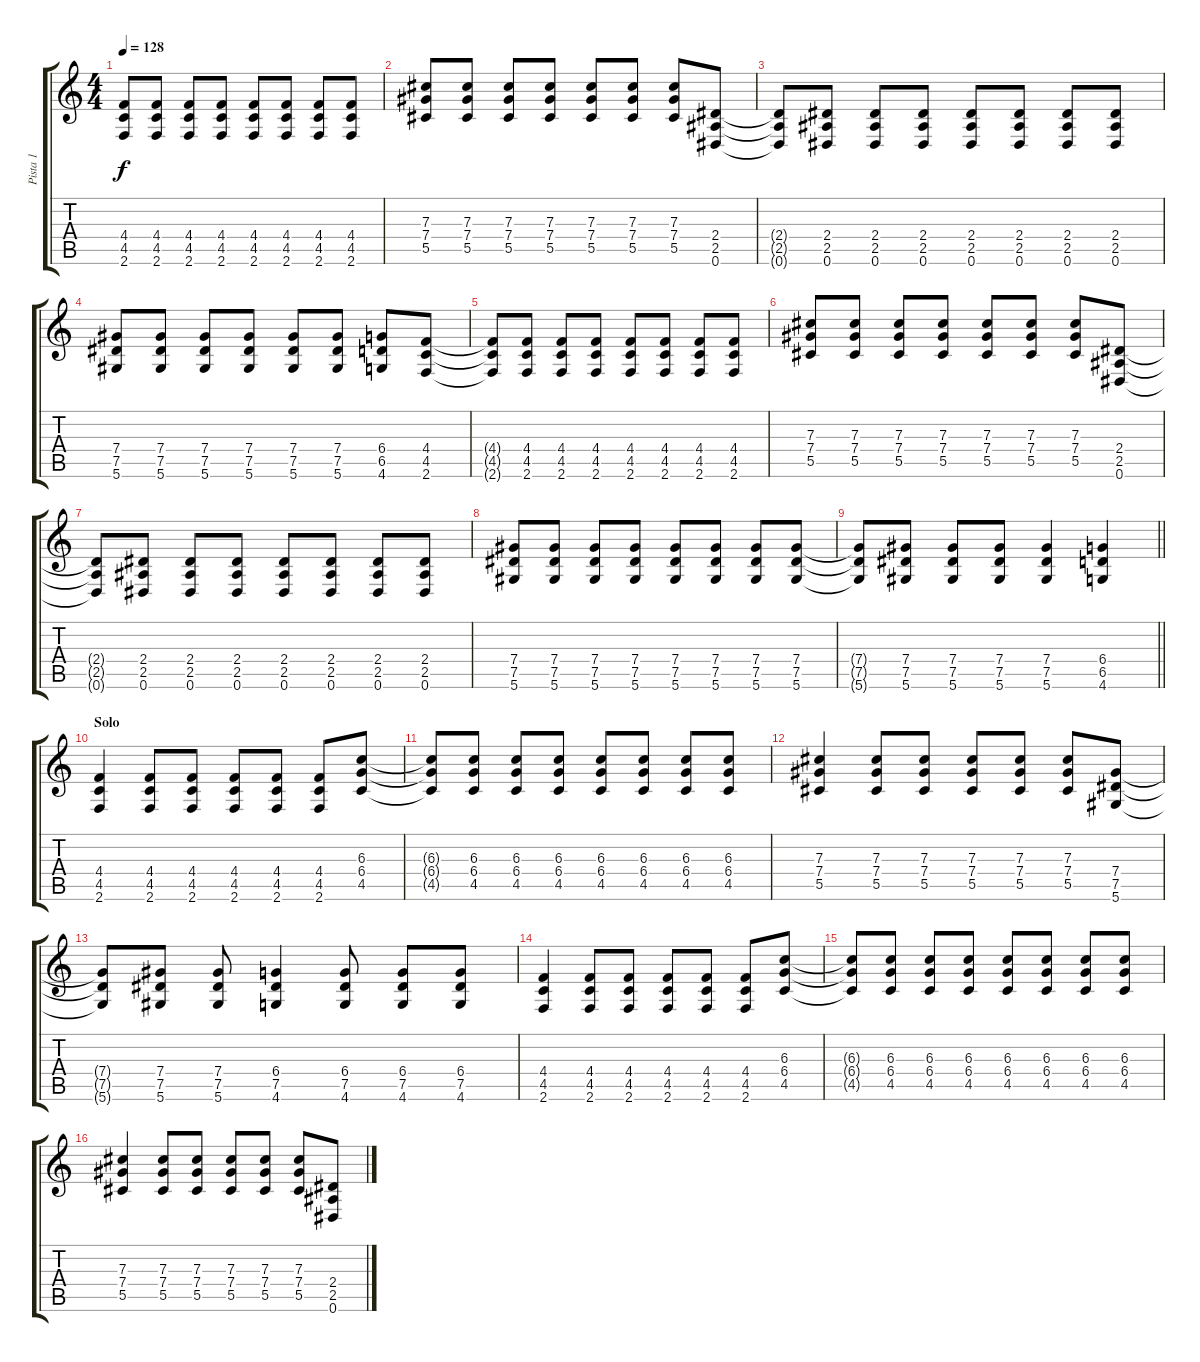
\track ("Pista 1" "Pista 1") {instrument distortionguitar}
\staff {score tabs}
\tuning (Eb4 Bb3 Gb3 Db3 Ab2 Eb2) {hide}
\ts (4 4)
\tempo 128
\clef g2
\ks c
(4.4{t} 4.5{t} 2.6{t}).8{dy f} (4.4 4.5 2.6).8 (4.4 4.5 2.6).8 (4.4 4.5 2.6).8 (4.4 4.5 2.6).8 (4.4 4.5 2.6).8 (4.4 4.5 2.6).8 (4.4 4.5 2.6).8 |
(7.3 7.4 5.5).8 (7.3 7.4 5.5).8 (7.3 7.4 5.5).8 (7.3 7.4 5.5).8 (7.3 7.4 5.5).8 (7.3 7.4 5.5).8 (7.3 7.4 5.5).8 (2.4 2.5 0.6).8 |
(2.4{t} 2.5{t} 0.6{t}).8 (2.4 2.5 0.6).8 (2.4 2.5 0.6).8 (2.4 2.5 0.6).8 (2.4 2.5 0.6).8 (2.4 2.5 0.6).8 (2.4 2.5 0.6).8 (2.4 2.5 0.6).8 |
(7.4 7.5 5.6).8 (7.4 7.5 5.6).8 (7.4 7.5 5.6).8 (7.4 7.5 5.6).8 (7.4 7.5 5.6).8 (7.4 7.5 5.6).8 (6.4 6.5 4.6).8 (4.4 4.5 2.6).8 |
(4.4{t} 4.5{t} 2.6{t}).8 (4.4 4.5 2.6).8 (4.4 4.5 2.6).8 (4.4 4.5 2.6).8 (4.4 4.5 2.6).8 (4.4 4.5 2.6).8 (4.4 4.5 2.6).8 (4.4 4.5 2.6).8 |
(7.3 7.4 5.5).8 (7.3 7.4 5.5).8 (7.3 7.4 5.5).8 (7.3 7.4 5.5).8 (7.3 7.4 5.5).8 (7.3 7.4 5.5).8 (7.3 7.4 5.5).8 (2.4 2.5 0.6).8 |
(2.4{t} 2.5{t} 0.6{t}).8 (2.4 2.5 0.6).8 (2.4 2.5 0.6).8 (2.4 2.5 0.6).8 (2.4 2.5 0.6).8 (2.4 2.5 0.6).8 (2.4 2.5 0.6).8 (2.4 2.5 0.6).8 |
(7.4 7.5 5.6).8 (7.4 7.5 5.6).8 (7.4 7.5 5.6).8 (7.4 7.5 5.6).8 (7.4 7.5 5.6).8 (7.4 7.5 5.6).8 (7.4 7.5 5.6).8 (7.4 7.5 5.6).8 |
\barLineRight lightlight
(7.4{t} 7.5{t} 5.6{t}).8 (7.4 7.5 5.6).8 (7.4 7.5 5.6).8 (7.4 7.5 5.6).8 (7.4 7.5 5.6).4 (6.4 6.5 4.6).4 |
\section ("" "Solo")
(4.4 4.5 2.6).4 (4.4 4.5 2.6).8 (4.4 4.5 2.6).8 (4.4 4.5 2.6).8 (4.4 4.5 2.6).8 (4.4 4.5 2.6).8 (6.3 6.4 4.5).8 |
(6.3{t} 6.4{t} 4.5{t}).8 (6.3 6.4 4.5).8 (6.3 6.4 4.5).8 (6.3 6.4 4.5).8 (6.3 6.4 4.5).8 (6.3 6.4 4.5).8 (6.3 6.4 4.5).8 (6.3 6.4 4.5).8 |
(7.3 7.4 5.5).4 (7.3 7.4 5.5).8 (7.3 7.4 5.5).8 (7.3 7.4 5.5).8 (7.3 7.4 5.5).8 (7.3 7.4 5.5).8 (7.4 7.5 5.6).8 |
(7.4{t} 7.5{t} 5.6{t}).8 (7.4 7.5 5.6).8 (7.4 7.5 5.6).8 (6.4 7.5 4.6).4 (6.4 7.5 4.6).8 (6.4 7.5 4.6).8 (6.4 7.5 4.6).8 |
(4.4 4.5 2.6).4 (4.4 4.5 2.6).8 (4.4 4.5 2.6).8 (4.4 4.5 2.6).8 (4.4 4.5 2.6).8 (4.4 4.5 2.6).8 (6.3 6.4 4.5).8 |
(6.3{t} 6.4{t} 4.5{t}).8 (6.3 6.4 4.5).8 (6.3 6.4 4.5).8 (6.3 6.4 4.5).8 (6.3 6.4 4.5).8 (6.3 6.4 4.5).8 (6.3 6.4 4.5).8 (6.3 6.4 4.5).8 |
(7.3 7.4 5.5).4 (7.3 7.4 5.5).8 (7.3 7.4 5.5).8 (7.3 7.4 5.5).8 (7.3 7.4 5.5).8 (7.3 7.4 5.5).8 (2.4 2.5 0.6).8
